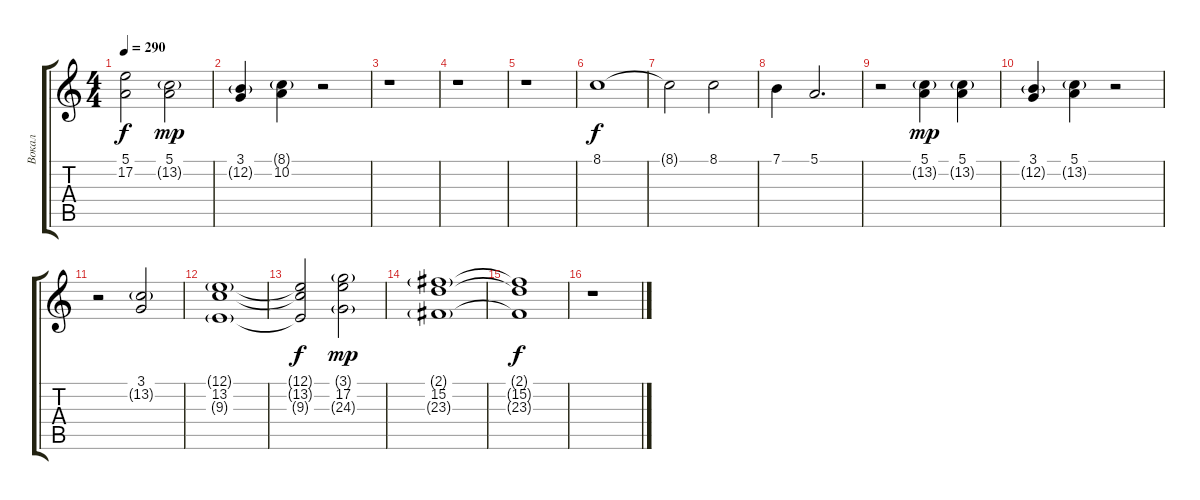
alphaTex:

\track ("Вокал" "Вокал") {instrument oboe}
\staff {score tabs}
\tuning (E4 B3 G3 D3 A2 E2) {hide}
\ts (4 4)
\tempo 290
\clef g2
\ks c
(5.1{t} 17.2{t}).2{dy f} (5.1 13.2{g}).2{dy mp} |
(3.1 12.2{g}).4 (8.1{g} 10.2).4 r.2 |
r.1 |
r.1 |
r.1 |
8.1.1{dy f} |
8.1{t}.2 8.1.2 |
7.1.4 5.1.2{d} |
r.2 (5.1 13.2{g}).4{dy mp} (5.1 13.2{g}).4 |
(3.1 12.2{g}).4 (5.1 13.2{g}).4 r.2 |
r.2 (3.1 13.2{g}).2 |
(12.1{g} 13.2 9.3{g}).1 |
(12.1{t} 13.2{t} 9.3{t}).2{dy f} (3.1{g} 17.2 24.3{g}).2{dy mp} |
(2.1{g} 15.2 23.3{g}).1 |
(2.1{t} 15.2{t} 23.3{t}).1{dy f} |
r.1
